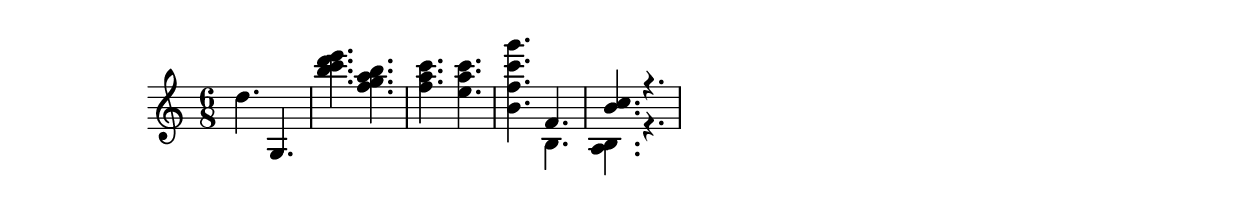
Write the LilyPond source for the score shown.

\version "2.4.0" \header{


    texidoc=" Noteheads can have dots, and rests too.  
    Augmentation dots should never be printed on a staff line,
but rather be shifted vertically. They should go up, but in case of
multiple parts, the down stems have down shifted dots.  In case of
chords, all dots should be in a column.  The dots follow the shift
of rests when avoiding collisions.

The priorities to print the dots are (ranked in importance):

@itemize @bullet
@item keeping dots off staff lines,
@item keeping dots close to their  note heads,
@item moving dots in the direction specified by the voice,
@item moving dots up.
@end itemize

"
}



\score { 
  \context Voice \relative c'' {
    \time 6/8
	d4. g,,
    \stemDown
    <b'' c d e>4.  <f g a b>
    <f a c> <e a c> <b f' c' g'>
	
	
    <<
	{ f  <b c> r4.  }\\
	{ b, <a b> r4. }
    >>
	
	
  }
  \layout { }  
  \midi { }
}

